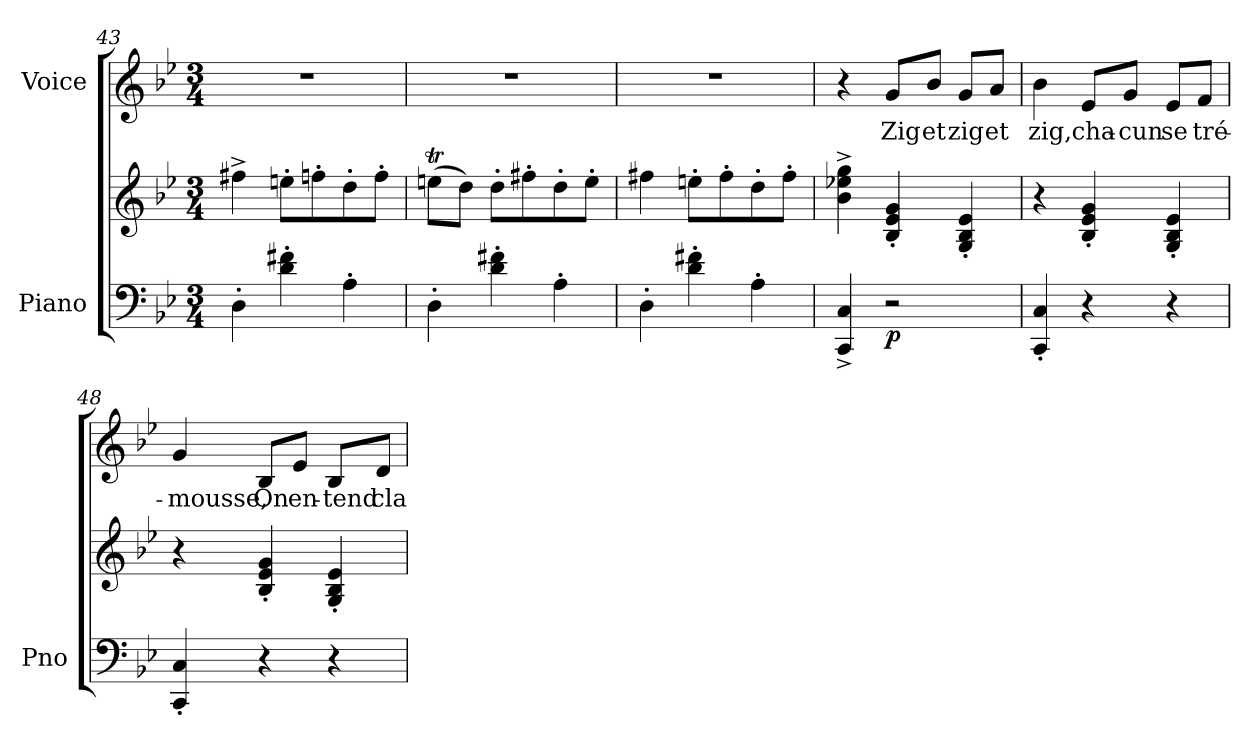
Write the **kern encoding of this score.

**kern	**kern	**dynam	**kern	**text
*part2	*part2	*part2	*part1	*part1
*staff3	*staff2	*staff2/3	*staff1	*staff1
*I"Piano	*	*	*I"Voice	*
*I'Pno	*	*	*	*
!!LO:PB:g=z
*clefF4	*clefG2	*	*clefG2	*
*k[b-e-]	*k[b-e-]	*	*k[b-e-]	*
*M3/4	*M3/4	*	*M3/4	*
=43	=43	=43	=43	=43
4D'\	4ff#X^\	.	2.r	.
4d\' 4f#X\'	8een'\L	.	.	.
.	8ffn'\	.	.	.
4A'\	8dd'\	.	.	.
.	8ff'\J	.	.	.
=44	=44	=44	=44	=44
4D'\	(>8eent\L	.	2.r	.
.	8dd\J)	.	.	.
4d\' 4f#X\'	8dd'\L	.	.	.
.	8ff#X'\	.	.	.
4A'\	8dd'\	.	.	.
.	8ee'\J	.	.	.
=45	=45	=45	=45	=45
4D'\	4ff#X\	.	2.r	.
4d\' 4f#X\'	8een'\L	.	.	.
.	8ff#'\	.	.	.
4A'\	8dd'\	.	.	.
.	8ff#'\J	.	.	.
!!LO:LB:g=z
=46	=46	=46	=46	=46
4CC/^ 4C/^	4b-\^ 4ee-X\^ 4gg\^	.	4r	.
!	!	!LO:DY:b=2	!	!LO:LY:b
2r	4B-/' 4e-/' 4g/'	p	8g/L	Zig
!	!	!	!	!LO:LY:b
.	.	.	8b-/J	et
!	!	!	!	!LO:LY:b
.	4G/' 4B-/' 4e-/'	.	8g/L	zig
!	!	!	!	!LO:LY:b
.	.	.	8a/J	et
=47	=47	=47	=47	=47
!	!	!	!	!LO:LY:b
4CC/' 4C/'	4r	.	4b-\	zig,
!	!	!	!	!LO:LY:b
4r	4B-/' 4e-/' 4g/'	.	8e-/L	cha-
!	!	!	!	!LO:LY:b
.	.	.	8g/J	-cun
!	!	!	!	!LO:LY:b
4r	4G/' 4B-/' 4e-/'	.	8e-/L	se
!	!	!	!	!LO:LY:b
.	.	.	8f/J	tré-
=48	=48	=48	=48	=48
!	!	!	!	!LO:LY:b
4CC/' 4C/'	4r	.	4g/	-mousse,
!	!	!	!	!LO:LY:b
4r	4B-/' 4e-/' 4g/'	.	8B-/L	On
!	!	!	!	!LO:LY:b
.	.	.	8e-/J	en-
!	!	!	!	!LO:LY:b
4r	4G/' 4B-/' 4e-/'	.	8B-/L	-tend
!	!	!	!	!LO:LY:b
.	.	.	8d/J	cla-
=	=	=	=	=
*-	*-	*-	*-	*-
